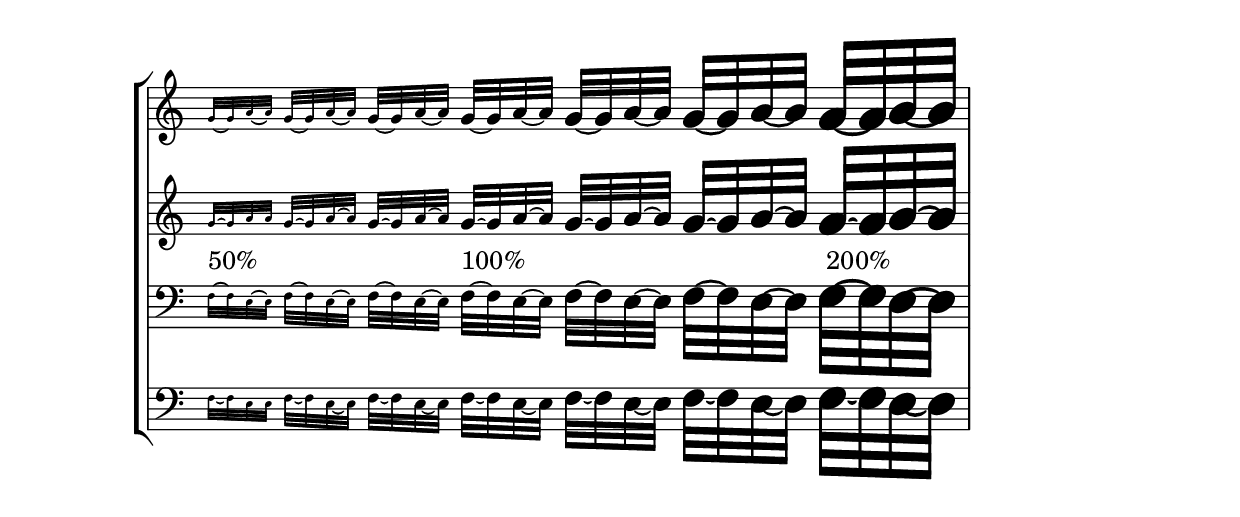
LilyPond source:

\version "2.19.8"

\header {
  texidoc = "Ties should be scaled along with notation size when
using the @code{\magnifyMusic} command.  They can get thicker than
the default, but not thinner."
}

template = {
  \omit Staff.TimeSignature
  \time 7/8
  \magnifyMusic 0.50 s8
  \magnifyMusic 0.63 s
  \magnifyMusic 0.80 s
  \magnifyMusic 1.00 s
  \magnifyMusic 1.26 s
  \magnifyMusic 1.59 s
  \magnifyMusic 2.00 s
}

\score {
  \new StaffGroup <<
    \new Staff \new Voice = "upper" <<
      \template
      \repeat unfold 7 { g'32[~ g' a'~ a'] }
    >>
    \new Staff \new Voice <<
      \template
      \repeat unfold 7 { \tieUp g'32[~ g' a'~ a'] }
    >>
    \new Lyrics \with {
      \override VerticalAxisGroup.staff-affinity = #DOWN
    } \lyricsto "upper" {
      "50%" _ _ _ _ _ "100%" _ _ _ _ _ " 200%"
    }
    \new Staff \new Voice <<
      \clef bass
      \template
      \repeat unfold 7 { f32[~ f e~ e] }
    >>
    \new Staff \new Voice <<
      \clef bass
      \template
      \repeat unfold 7 { \tieDown f32[~ f e~ e] }
    >>
  >>
}
